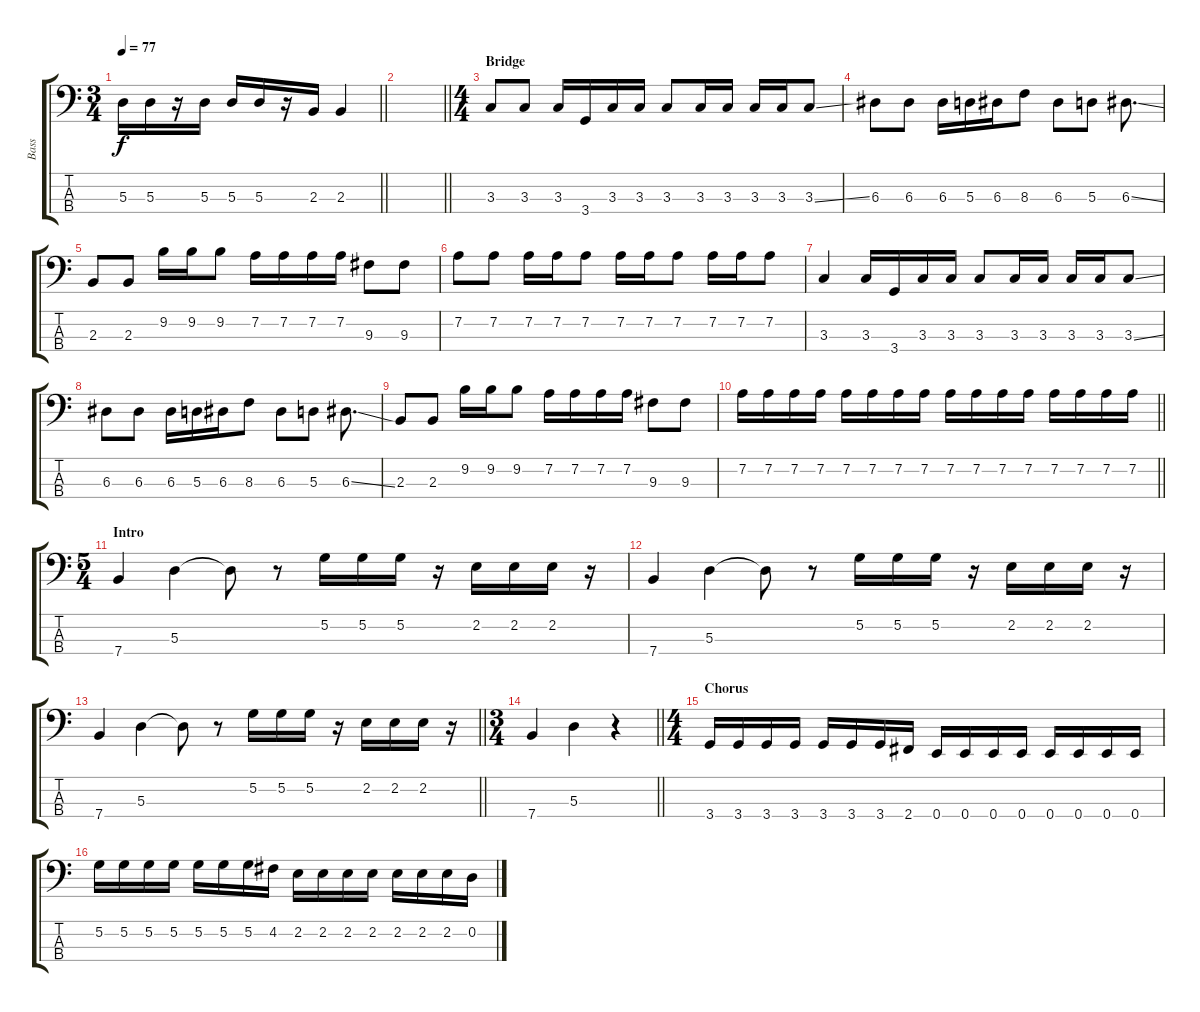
\track ("Bass" "Bass") {instrument electricbasspick}
\staff {score tabs}
\tuning (G2 D2 A1 E1) {hide}
\ts (3 4)
\tempo 77
\clef f4
\barLineRight lightlight
\ks c
5.3.16{dy f} 5.3.16 r.16 5.3.16 5.3.16 5.3.16 r.16 2.3.16 2.3.4 |
\barLineRight lightlight
|
\ts (4 4)
\section ("" "Bridge")
3.3.8 3.3.8 3.3.16 3.4.16 3.3.16 3.3.16 3.3.8 3.3.16 3.3.16 3.3.16 3.3.16 3.3{ss}.8 |
6.3.8 6.3.8 6.3.16 5.3.16 6.3.16 8.3.8 6.3.8 5.3.8 6.3{ss}.8{d} |
2.3.8 2.3.8 9.2.16 9.2.16 9.2.8 7.2.16 7.2.16 7.2.16 7.2.16 9.3.8 9.3.8 |
7.2.8 7.2.8 7.2.16 7.2.16 7.2.8 7.2.16 7.2.16 7.2.8 7.2.16 7.2.16 7.2.8 |
3.3.4 3.3.16 3.4.16 3.3.16 3.3.16 3.3.8 3.3.16 3.3.16 3.3.16 3.3.16 3.3{ss}.8 |
6.3.8 6.3.8 6.3.16 5.3.16 6.3.16 8.3.8 6.3.8 5.3.8 6.3{ss}.8{d} |
2.3.8 2.3.8 9.2.16 9.2.16 9.2.8 7.2.16 7.2.16 7.2.16 7.2.16 9.3.8 9.3.8 |
\barLineRight lightlight
7.2.16 7.2.16 7.2.16 7.2.16 7.2.16 7.2.16 7.2.16 7.2.16 7.2.16 7.2.16 7.2.16 7.2.16 7.2.16 7.2.16 7.2.16 7.2.16 |
\ts (5 4)
\section ("" "Intro")
7.4.4 5.3.4 5.3{t}.8 r.8 5.2.16 5.2.16 5.2.16 r.16 2.2.16 2.2.16 2.2.16 r.16 |
7.4.4 5.3.4 5.3{t}.8 r.8 5.2.16 5.2.16 5.2.16 r.16 2.2.16 2.2.16 2.2.16 r.16 |
\barLineRight lightlight
7.4.4 5.3.4 5.3{t}.8 r.8 5.2.16 5.2.16 5.2.16 r.16 2.2.16 2.2.16 2.2.16 r.16 |
\ts (3 4)
\barLineRight lightlight
7.4.4 5.3.4 r.4 |
\ts (4 4)
\section ("" "Chorus")
3.4.16 3.4.16 3.4.16 3.4.16 3.4.16 3.4.16 3.4.16 2.4.16 0.4.16 0.4.16 0.4.16 0.4.16 0.4.16 0.4.16 0.4.16 0.4.16 |
5.2.16 5.2.16 5.2.16 5.2.16 5.2.16 5.2.16 5.2.16 4.2.16 2.2.16 2.2.16 2.2.16 2.2.16 2.2.16 2.2.16 2.2.16 0.2.16
